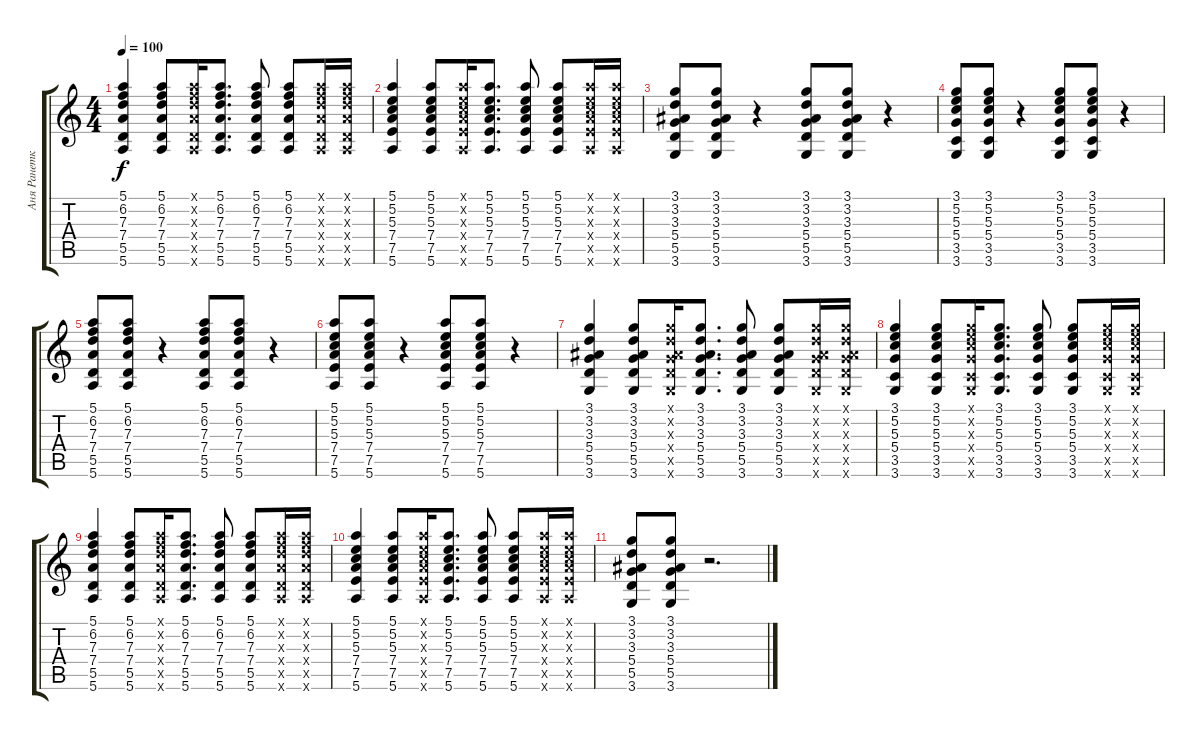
\track ("Аня Ранетка" "Аня Ранетк") {instrument electricguitarclean}
\staff {score tabs}
\tuning (E4 B3 G3 D3 A2 E2) {hide}
\ts (4 4)
\tempo 100
\clef g2
\ks c
(5.1 6.2 7.3 7.4 5.5 5.6).4{dy f} (5.1 6.2 7.3 7.4 5.5 5.6).8 (5.1{x} 6.2{x} 7.3{x} 7.4{x} 5.5{x} 5.6{x}).16 (5.1 6.2 7.3 7.4 5.5 5.6).8{d} (5.1 6.2 7.3 7.4 5.5 5.6).8 (5.1 6.2 7.3 7.4 5.5 5.6).8 (5.1{x} 6.2{x} 7.3{x} 7.4{x} 5.5{x} 5.6{x}).16 (5.1{x} 6.2{x} 7.3{x} 7.4{x} 5.5{x} 5.6{x}).16 |
(5.1 5.2 5.3 7.4 7.5 5.6).4 (5.1 5.2 5.3 7.4 7.5 5.6).8 (5.1{x} 5.2{x} 5.3{x} 7.4{x} 7.5{x} 5.6{x}).16 (5.1 5.2 5.3 7.4 7.5 5.6).8{d} (5.1 5.2 5.3 7.4 7.5 5.6).8 (5.1 5.2 5.3 7.4 7.5 5.6).8 (5.1{x} 5.2{x} 5.3{x} 7.4{x} 7.5{x} 5.6{x}).16 (5.1{x} 5.2{x} 5.3{x} 7.4{x} 7.5{x} 5.6{x}).16 |
(3.1 3.2 3.3 5.4 5.5 3.6).8 (3.1 3.2 3.3 5.4 5.5 3.6).8 r.4 (3.1 3.2 3.3 5.4 5.5 3.6).8 (3.1 3.2 3.3 5.4 5.5 3.6).8 r.4 |
(3.1 5.2 5.3 5.4 3.5 3.6).8 (3.1 5.2 5.3 5.4 3.5 3.6).8 r.4 (3.1 5.2 5.3 5.4 3.5 3.6).8 (3.1 5.2 5.3 5.4 3.5 3.6).8 r.4 |
(5.1 6.2 7.3 7.4 5.5 5.6).8 (5.1 6.2 7.3 7.4 5.5 5.6).8 r.4 (5.1 6.2 7.3 7.4 5.5 5.6).8 (5.1 6.2 7.3 7.4 5.5 5.6).8 r.4 |
(5.1 5.2 5.3 7.4 7.5 5.6).8 (5.1 5.2 5.3 7.4 7.5 5.6).8 r.4 (5.1 5.2 5.3 7.4 7.5 5.6).8 (5.1 5.2 5.3 7.4 7.5 5.6).8 r.4 |
(3.1 3.2 3.3 5.4 5.5 3.6).4 (3.1 3.2 3.3 5.4 5.5 3.6).8 (3.1{x} 3.2{x} 3.3{x} 5.4{x} 5.5{x} 3.6{x}).16 (3.1 3.2 3.3 5.4 5.5 3.6).8{d} (3.1 3.2 3.3 5.4 5.5 3.6).8 (3.1 3.2 3.3 5.4 5.5 3.6).8 (3.1{x} 3.2{x} 3.3{x} 5.4{x} 5.5{x} 3.6{x}).16 (3.1{x} 3.2{x} 3.3{x} 5.4{x} 5.5{x} 3.6{x}).16 |
(3.1 5.2 5.3 5.4 3.5 3.6).4 (3.1 5.2 5.3 5.4 3.5 3.6).8 (3.1{x} 5.2{x} 5.3{x} 5.4{x} 3.5{x} 3.6{x}).16 (3.1 5.2 5.3 5.4 3.5 3.6).8{d} (3.1 5.2 5.3 5.4 3.5 3.6).8 (3.1 5.2 5.3 5.4 3.5 3.6).8 (3.1{x} 5.2{x} 5.3{x} 5.4{x} 3.5{x} 3.6{x}).16 (3.1{x} 5.2{x} 5.3{x} 5.4{x} 3.5{x} 3.6{x}).16 |
(5.1 6.2 7.3 7.4 5.5 5.6).4 (5.1 6.2 7.3 7.4 5.5 5.6).8 (5.1{x} 6.2{x} 7.3{x} 7.4{x} 5.5{x} 5.6{x}).16 (5.1 6.2 7.3 7.4 5.5 5.6).8{d} (5.1 6.2 7.3 7.4 5.5 5.6).8 (5.1 6.2 7.3 7.4 5.5 5.6).8 (5.1{x} 6.2{x} 7.3{x} 7.4{x} 5.5{x} 5.6{x}).16 (5.1{x} 6.2{x} 7.3{x} 7.4{x} 5.5{x} 5.6{x}).16 |
(5.1 5.2 5.3 7.4 7.5 5.6).4 (5.1 5.2 5.3 7.4 7.5 5.6).8 (5.1{x} 5.2{x} 5.3{x} 7.4{x} 7.5{x} 5.6{x}).16 (5.1 5.2 5.3 7.4 7.5 5.6).8{d} (5.1 5.2 5.3 7.4 7.5 5.6).8 (5.1 5.2 5.3 7.4 7.5 5.6).8 (5.1{x} 5.2{x} 5.3{x} 7.4{x} 7.5{x} 5.6{x}).16 (5.1{x} 5.2{x} 5.3{x} 7.4{x} 7.5{x} 5.6{x}).16 |
(3.1 3.2 3.3 5.4 5.5 3.6).8 (3.1 3.2 3.3 5.4 5.5 3.6).8 r.2{d}
